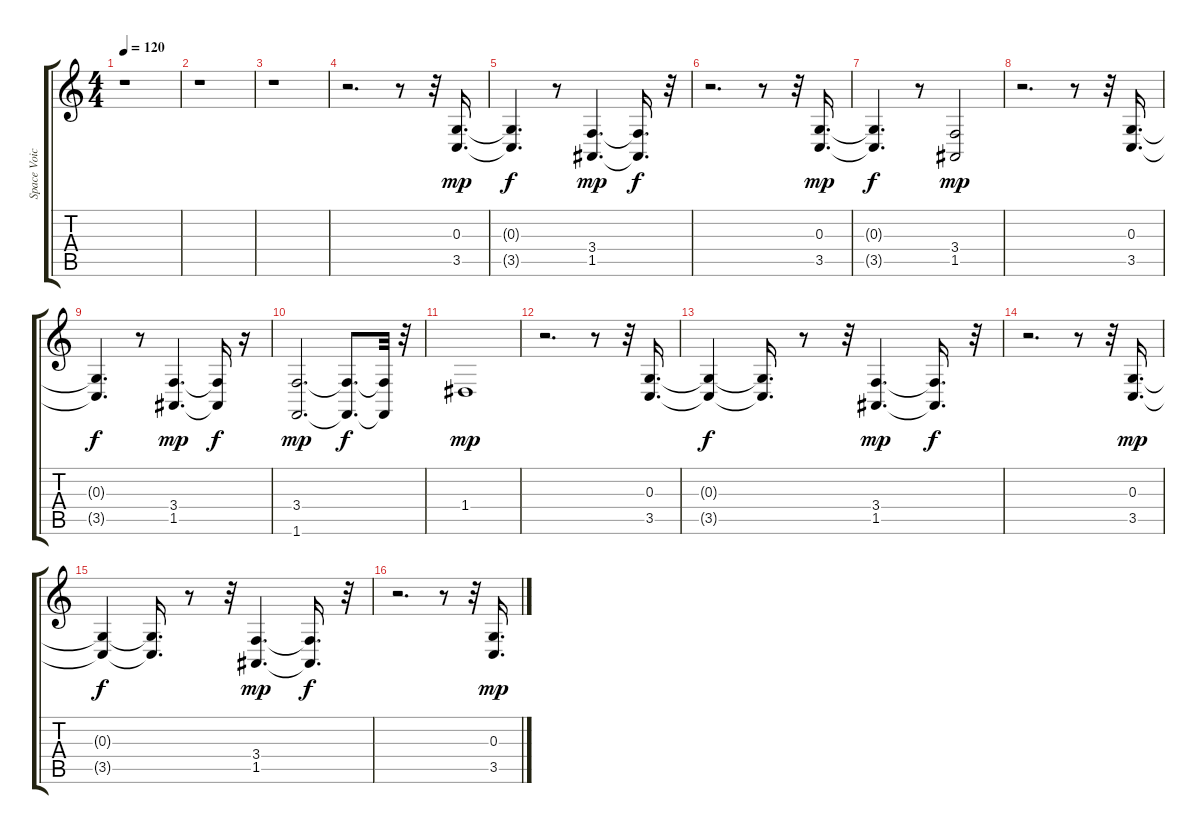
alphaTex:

\track ("Space Voice" "Space Voic") {instrument pad4choir}
\staff {score tabs}
\tuning (E4 B3 G3 D3 A2 E2) {hide}
\ts (4 4)
\tempo 120
\clef g2
\ks c
r.1{dy f} |
r.1 |
r.1 |
r.2{d} r.8 r.32 (0.3 3.5).16{d dy mp} |
(0.3{t} 3.5{t}).4{d dy f} r.8 (3.4 1.5).4{d dy mp} (3.4{t} 1.5{t}).16{d dy f} r.32 |
r.2{d} r.8 r.32 (0.3 3.5).16{d dy mp} |
(0.3{t} 3.5{t}).4{d dy f} r.8 (3.4 1.5).2{dy mp} |
r.2{d} r.8 r.32 (0.3 3.5).16{d} |
(0.3{t} 3.5{t}).4{d dy f} r.8 (3.4 1.5).4{d dy mp} (3.4{t} 1.5{t}).16{dy f} r.16 |
(3.4 1.6).2{d dy mp} (3.4{t} 1.6{t}).8{d dy f} (3.4{t} 1.6{t}).32 r.32 |
1.4.1{dy mp} |
r.2{d} r.8 r.32 (0.3 3.5).16{d} |
(0.3{t} 3.5{t}).4{dy f} (0.3{t} 3.5{t}).16{d} r.8 r.32 (3.4 1.5).4{d dy mp} (3.4{t} 1.5{t}).16{d dy f} r.32 |
r.2{d} r.8 r.32 (0.3 3.5).16{d dy mp} |
(0.3{t} 3.5{t}).4{dy f} (0.3{t} 3.5{t}).16{d} r.8 r.32 (3.4 1.5).4{d dy mp} (3.4{t} 1.5{t}).16{d dy f} r.32 |
r.2{d} r.8 r.32 (0.3 3.5).16{d dy mp}
